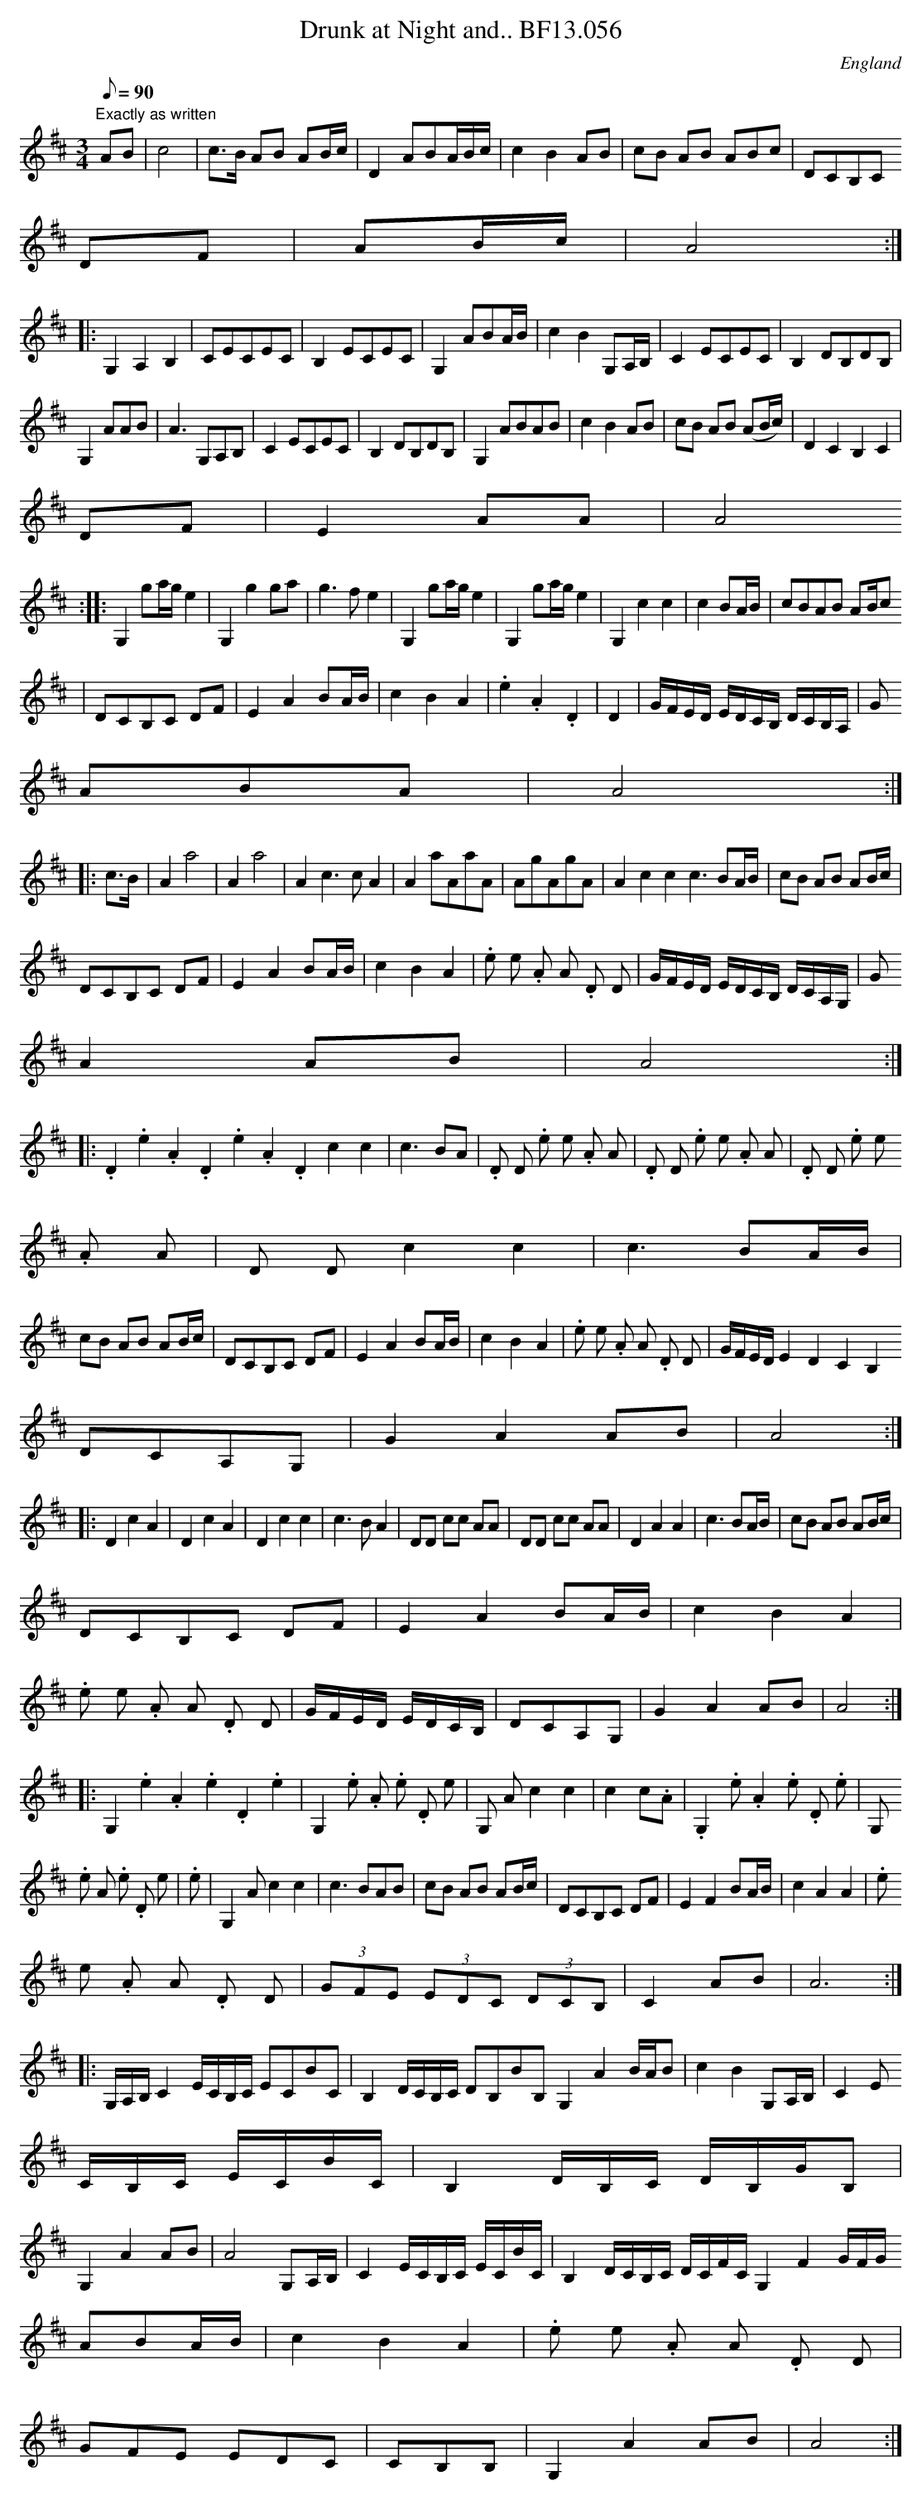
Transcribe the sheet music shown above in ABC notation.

X:1
T:Drunk at Night and.. BF13.056
M:3/4
L:1/8
Q:90
O:England
K:D
"Exactly as written"AB|c4|c>B AB AB/c/|D2ABA/B/c/|c2B2AB|cB AB ABc|DCB,C
 DF|AB/c/|A4::
G,2A,2B,2|CECEC|B,2ECEC|G,2ABA/B/|c2B2G,A,/B,/|C2ECEC|B,2DB,DB,|
G,2AAB|A3G,A,B,|C2ECEC|B,2DB,DB,|G,2ABAB|c2B2AB|cB AB (AB/c/)|D2C2B,2C2|
DF|E2AA|A4
::
G,2ga/g/e2|G,2g2ga|g3fe2|G,2ga/g/e2|G,2ga/g/e2|G,2c2c2|c2BA/B/|cBAB AB/c
/|DCB,C DF|E2A2BA/B/|c2B2A2|.e2.A2.D2|D2|G/F/E/D/ E/D/C/B,/ D/C/B,/A,/|G
,2ABA|A4::
c>B|A2a4|A2a4|A2c3cA2|A2aAaA|AgAgA|A2c2c2c3BA/B/|cB AB AB/c/|
DCB,C DF|E2A2BA/B/|c2B2A2|.e e .A A .D D|G/F/E/D/ E/D/C/B,/ D/C/A,/G,/|G
,2A2AB|A4::
.D2.e2.A2.D2.e2.A2.D2c2c2|c3BA|.D D .e e .A A|.D D .e e .A A|.D D .e e .
A A|D D c2c2|c3BA/B/|
cB AB AB/c/|DCB,C DF|E2A2BA/B/|c2B2A2|.e e .A A .D D|G/F/E/D/ E2D2C2B,2
DCA,G, |G2A2AB|A4::
D2c2A2|D2c2A2|D2c2c2|c3BA2|DD cc AA|DD cc AA|D2A2A2|c3BA/B/|cB AB AB/c/|
DCB,C DF|E2A2BA/B/|c2B2A2|
.e e .A A .D D |G/F/E/D/ E/D/C/B,/|DCA,G,|G2A2AB|A4::
G,2.e2.A2.e2.D2.e2|G,2.e .A .e .D e|G, A c2c2|c2c.A|.G,2.e.A2.e .D .e|G,
2.e A .e .D e|.e|G,2Ac2c2|c3BAB|cB AB AB/c/|DCB,C DF|E2F2BA/B/|c2A2A2|.e
 e .A A .D D|(3GFE (3EDC (3DCB,|C2AB|A6::
G,/A,/B,/C2E/C/B,/C/ ECBC|B,2D/C/B,/C/ DB,BB,G,2A2B/A/B|c2B2G,A,/B,/|C2E
/C/B,/C/ E/C/B/C/|B,2D/B,/C/ D/B,/G/B,|
G,2A2AB|A4G,A,/B,/|C2E/C/B,/C/ E/C/B/C/|B,2D/C/B,/C/ D/C/F/C/G,2F2G/F/G/
 ABA/B/|c2B2A2|.e e .A A .D D|
GFE EDC|CB,B,|G,2A2AB|A4:|]
